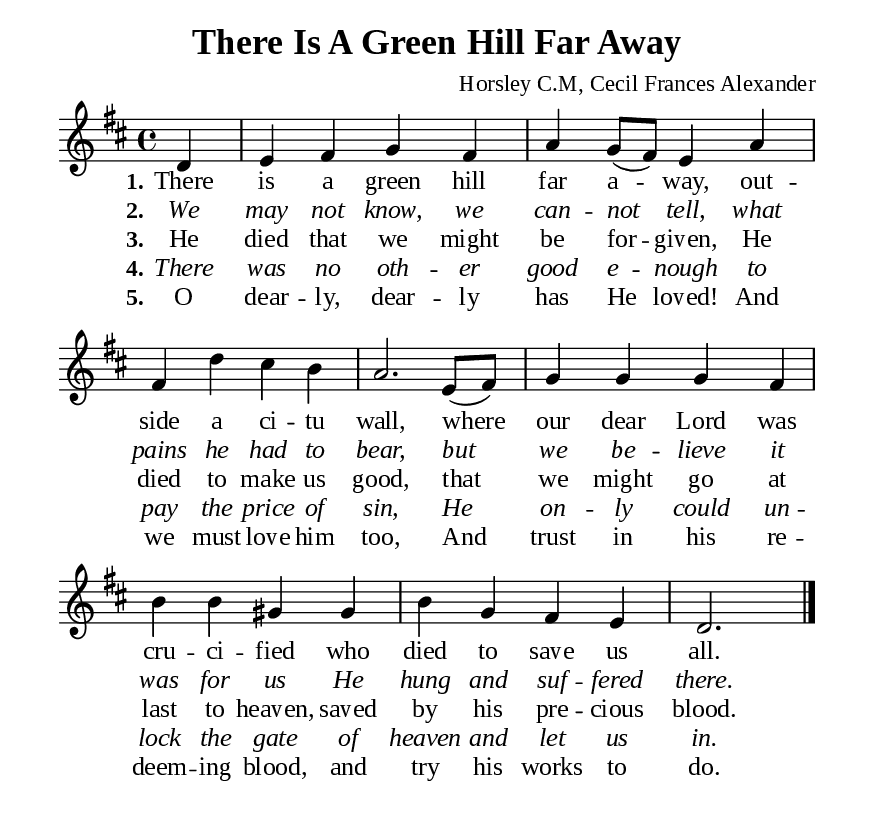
%%%%%%%%%%%%%%%%%%%%%%%%%%%%%
% CONTENTS OF THIS DOCUMENT
% 1. Common settings
% 2. Verse music
% 3. Verse lyrics
% 4. Layout
%%%%%%%%%%%%%%%%%%%%%%%%%%%%%

%%%%%%%%%%%%%%%%%%%%%%%%%%%%%
% 1. Common settings
%%%%%%%%%%%%%%%%%%%%%%%%%%%%%
\version "2.18.2"

\header {
  title = "There Is A Green Hill Far Away"
  composer = "Horsley C.M, Cecil Frances Alexander"
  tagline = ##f
}

global= {
  \key d \major
  \time 4/4
  \override Score.BarNumber.break-visibility = ##(#f #f #f)
  \override Lyrics.LyricSpace.minimum-distance = #3.0
}

\paper {
  #(set-paper-size "a5")
  top-margin = 3.2\mm
  bottom-marign = 10\mm
  left-margin = 10\mm
  right-margin = 10\mm
  indent = #0
  #(define fonts
	 (make-pango-font-tree "Liberation Serif"
	 		       "Liberation Serif"
			       "Liberation Serif"
			       (/ 20 20)))
  system-system-spacing = #'((basic-distance . 3) (padding . 3))
}

printItalic = \with {
  \override LyricText.font-shape = #'italic
}

%%%%%%%%%%%%%%%%%%%%%%%%%%%%%
% 2. Verse music
%%%%%%%%%%%%%%%%%%%%%%%%%%%%%
musicVerseSoprano = \relative c' {
                    \partial 4 d4 |
  %{	01	%} e fis g fis |
  %{	02	%} a g8 (fis) e4 a |
  %{	03	%} fis d' cis b |
  %{	04	%} a2. e8 (fis) |
  %{	05	%} g4 g g fis |
  %{	06	%} b b gis gis |
  %{	07	%} b g fis e |
                    d2. \bar "|."
}

%%%%%%%%%%%%%%%%%%%%%%%%%%%%%
% 3. Verse lyrics
%%%%%%%%%%%%%%%%%%%%%%%%%%%%%
verseOne = \lyricmode {
  \set stanza = #"1."
  There is a green hill far a -- way,
  out -- side a ci -- tu wall,
  where our dear Lord was cru -- ci -- fied
  who died to save us all.
}

verseTwo = \lyricmode {
  \set stanza = #"2."
  We may not know, we can -- not tell,
  what pains he had to bear,
  but we be -- lieve it was for us He hung and suf -- fered there.
}

verseThree = \lyricmode {
  \set stanza = #"3."
  He died that we might be for -- given,
  He died to make us good,
  that we might go at last to heaven,
  saved by his pre -- cious blood.
}

verseFour = \lyricmode {
  \set stanza = #"4."
  There was no oth -- er good e -- nough
  to pay the price of sin,
  He on -- ly could un -- lock the gate of heaven and let us in.
}

verseFive = \lyricmode {
  \set stanza = #"5."
  O dear -- ly, dear -- ly has He loved!
  And we must love him too,
  And trust in his re -- deem -- ing blood,
  and try his works to do.
}

%%%%%%%%%%%%%%%%%%%%%%%%%%%%%
% 4. Layout
%%%%%%%%%%%%%%%%%%%%%%%%%%%%%
\score {
    \new ChoirStaff <<
      \new Staff <<
        \clef "treble"
        \new Voice = "sopranos" { \global   \musicVerseSoprano }
      >>
      \new Lyrics \lyricsto sopranos \verseOne
      \new Lyrics \printItalic \lyricsto sopranos \verseTwo
      \new Lyrics \lyricsto sopranos \verseThree
      \new Lyrics \printItalic \lyricsto sopranos \verseFour
      \new Lyrics \lyricsto sopranos \verseFive
    >>
}
